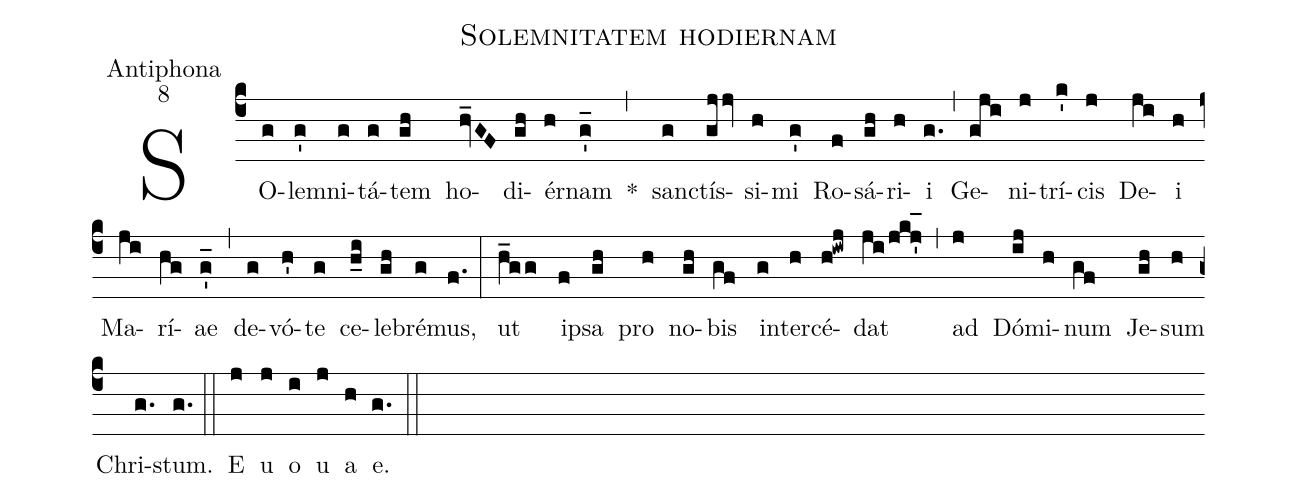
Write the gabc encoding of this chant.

name:Solemnitatem hodiernam;
office-part:Antiphona;
mode:8;
%%
(c4) SO(g)le(g')mni(g)tá(g)tem(gh) ho(hv_GF)di(gh)ér(h)nam(g'_) *(,) san(g)ctís(gjjv)si(h)mi(g') Ro(f)sá(gh)ri(h)i(g.) (,) Ge(gji)ni(j)trí(k')cis(j) De(ji)i(h) Ma(ji)rí(hg)ae(g'_) (,) de(g)vó(h')te(g) ce(h_i)le(gh)bré(g)mus,(f.) (:) ut(h_gg) i(f)psa(gh) pro(h) no(gh)bis(gf) in(g)ter(h)cé(h!iwj)dat(ji/jkj'_1) (,) ad(j) Dó(ij)mi(h)num(gf) Je(gh)sum(h) Chri(g.)stum.(g.) (::)<eu>E(j) u(j) o(i) u(j) a(h) e.</eu>(g.) (::)
